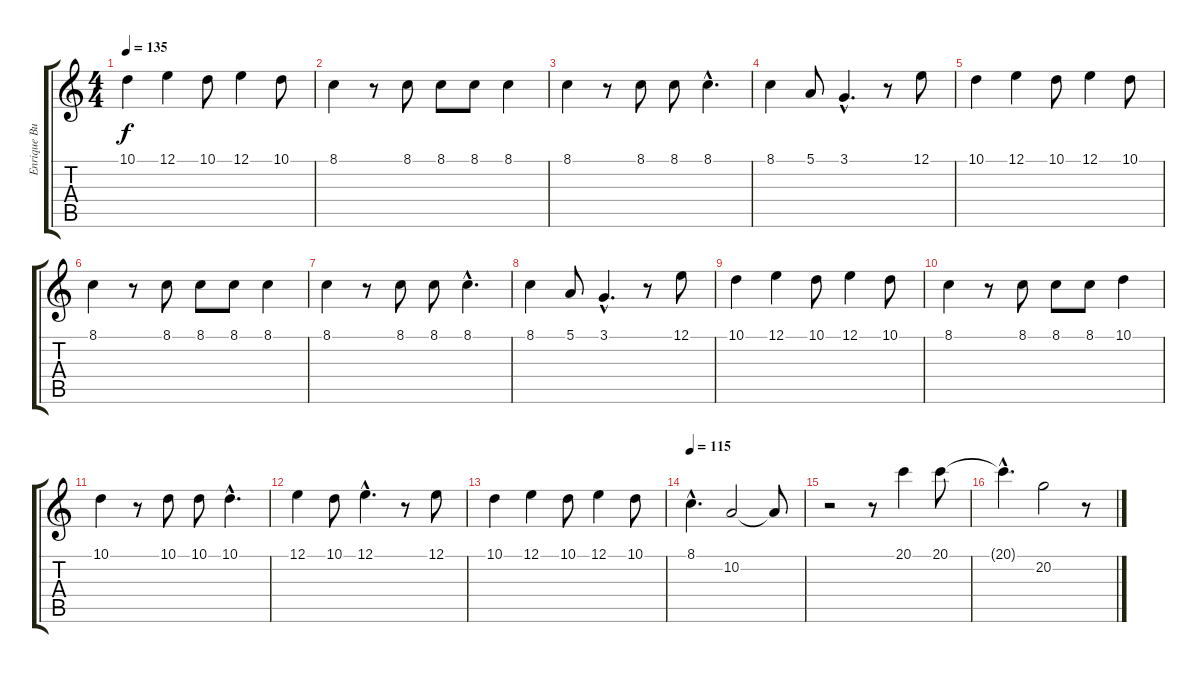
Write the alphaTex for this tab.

\track ("Enrique Bunbury" "Enrique Bu") {instrument oboe}
\staff {score tabs}
\tuning (E4 B3 G3 D3 A2 E2) {hide}
\ts (4 4)
\tempo 135
\clef g2
\ks c
10.1.4{dy f} 12.1.4 10.1.8 12.1.4 10.1.8 |
8.1.4 r.8 8.1.8 8.1.8 8.1.8 8.1.4 |
8.1.4 r.8 8.1.8 8.1.8 8.1{hac}.4{d} |
8.1.4 5.1.8 3.1{hac}.4{d} r.8 12.1.8 |
10.1.4 12.1.4 10.1.8 12.1.4 10.1.8 |
8.1.4 r.8 8.1.8 8.1.8 8.1.8 8.1.4 |
8.1.4 r.8 8.1.8 8.1.8 8.1{hac}.4{d} |
8.1.4 5.1.8 3.1{hac}.4{d} r.8 12.1.8 |
10.1.4 12.1.4 10.1.8 12.1.4 10.1.8 |
8.1.4 r.8 8.1.8 8.1.8 8.1.8 10.1.4 |
10.1.4 r.8 10.1.8 10.1.8 10.1{hac}.4{d} |
12.1.4 10.1.8 12.1{hac}.4{d} r.8 12.1.8 |
10.1.4 12.1.4 10.1.8 12.1.4 10.1.8 |
\tempo 115
8.1{hac}.4{d} 10.2.2 10.2{t}.8 |
r.2 r.8 20.1.4 20.1.8 |
20.1{hac t}.4{d} 20.2.2 r.8
